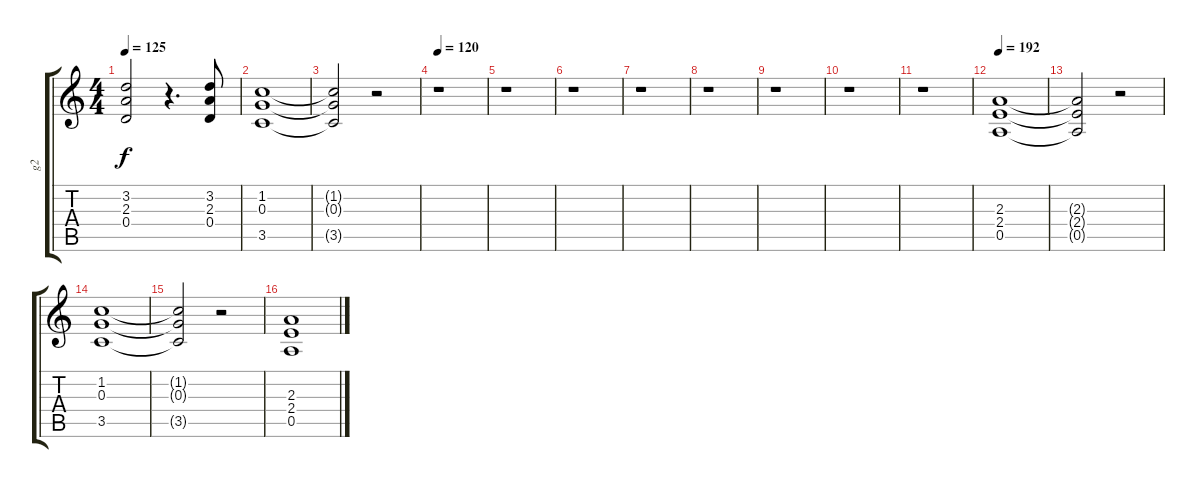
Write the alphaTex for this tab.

\track ("g2" "g2") {instrument overdrivenguitar}
\staff {score tabs}
\tuning (E4 B3 G3 D3 A2 E2) {hide}
\ts (4 4)
\tempo 125
\clef g2
\ks c
(3.2{t} 2.3{t} 0.4{t}).2{dy f} r.4{d} (3.2 2.3 0.4).8 |
(1.2 0.3 3.5).1 |
(1.2{t} 0.3{t} 3.5{t}).2 r.2 |
\tempo 120
r.1 |
r.1 |
r.1 |
r.1 |
r.1 |
r.1 |
r.1 |
r.1 |
\tempo 192
(2.3 2.4 0.5).1 |
(2.3{t} 2.4{t} 0.5{t}).2 r.2 |
(1.2 0.3 3.5).1 |
(1.2{t} 0.3{t} 3.5{t}).2 r.2 |
(2.3 2.4 0.5).1
